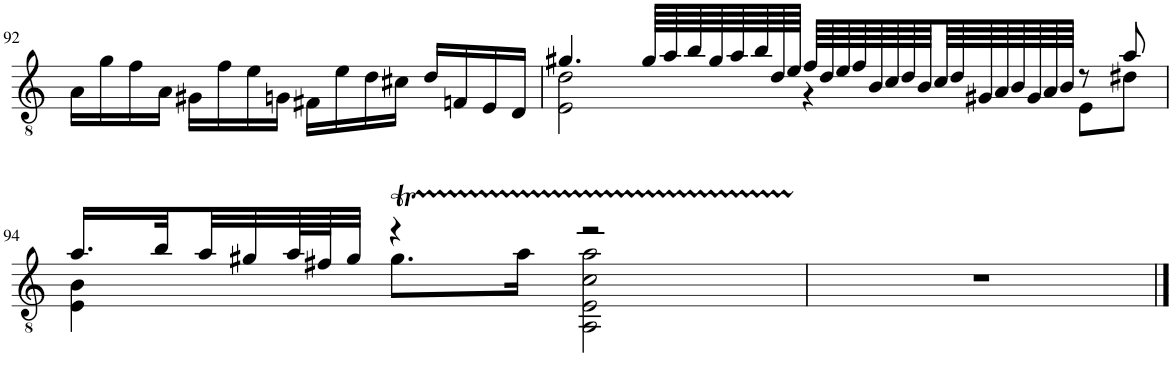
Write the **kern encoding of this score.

**kern
*part1
*staff1
*I"Classical Guitar
*I'Guit.
!!LO:PB:g=z
*clefGv2
*k[]
*M4/4
*met(c)
=92
16A\LL
16g\
16f\
16A\JJ
16G#X\LL
16f\
16e\
16Gn\JJ
16F#X\LL
16e\
16d\
16c#X\JJ
16d/LL
16Fn/
16E/
16D/JJ
=93
*^
4.g#X/	2E\ 2d\
64g#/LLLL	.
64a/	.
64b/	.
64g#/	.
64a/	.
64b/	.
64d/	.
64e/JJJJ	.
64f/LLLL	4r
64d/	.
64e/	.
64f/	.
64B/	.
64c/	.
64d/	.
64B/	.
64c/	.
64d/	.
64G#X/	.
64A/	.
64B/	.
64G#/	.
64A/	.
64B/JJJJ	.
8r	8E\L
8a/	8d#X\J
!!LO:LB:g=z	!!
=94	=94
16.a/LL	4E\ 4B\
32b/L	.
32a/	.
32g#X/	.
64a/L	.
64f#X/J	.
32g#/JJJ	.
4rt	8.g#\L
.	16a\Jk
2r	2AA\ 2E\ 2c\ 2a\
*v	*v
=95
1r
==
*-
